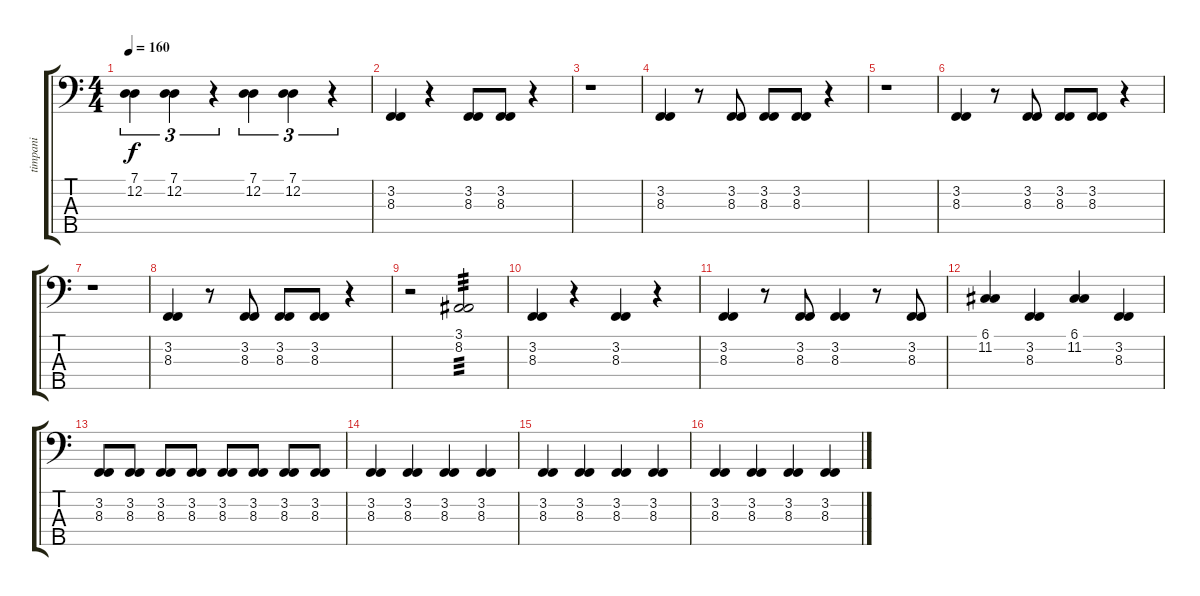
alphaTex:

\track ("timpani" "timpani") {instrument timpani}
\staff {score tabs}
\tuning (G2 D2 A1 E1 B0) {hide}
\ts (4 4)
\tempo 160
\clef f4
\ks c
(7.1 12.2).4{tu (3 2) dy f} (7.1 12.2).4{tu (3 2)} r.4{tu (3 2)} (7.1 12.2).4{tu (3 2)} (7.1 12.2).4{tu (3 2)} r.4{tu (3 2)} |
(3.2 8.3).4 r.4 (3.2 8.3).8 (3.2 8.3).8 r.4 |
r.1 |
(3.2 8.3).4 r.8 (3.2 8.3).8 (3.2 8.3).8 (3.2 8.3).8 r.4 |
r.1 |
(3.2 8.3).4 r.8 (3.2 8.3).8 (3.2 8.3).8 (3.2 8.3).8 r.4 |
r.1 |
(3.2 8.3).4 r.8 (3.2 8.3).8 (3.2 8.3).8 (3.2 8.3).8 r.4 |
r.2 (3.1 8.2).2{tp 3} |
(3.2 8.3).4 r.4 (3.2 8.3).4 r.4 |
(3.2 8.3).4 r.8 (3.2 8.3).8 (3.2 8.3).4 r.8 (3.2 8.3).8 |
(6.1 11.2).4 (3.2 8.3).4 (6.1 11.2).4 (3.2 8.3).4 |
(3.2 8.3).8 (3.2 8.3).8 (3.2 8.3).8 (3.2 8.3).8 (3.2 8.3).8 (3.2 8.3).8 (3.2 8.3).8 (3.2 8.3).8 |
(3.2 8.3).4 (3.2 8.3).4 (3.2 8.3).4 (3.2 8.3).4 |
(3.2 8.3).4 (3.2 8.3).4 (3.2 8.3).4 (3.2 8.3).4 |
(3.2 8.3).4 (3.2 8.3).4 (3.2 8.3).4 (3.2 8.3).4
